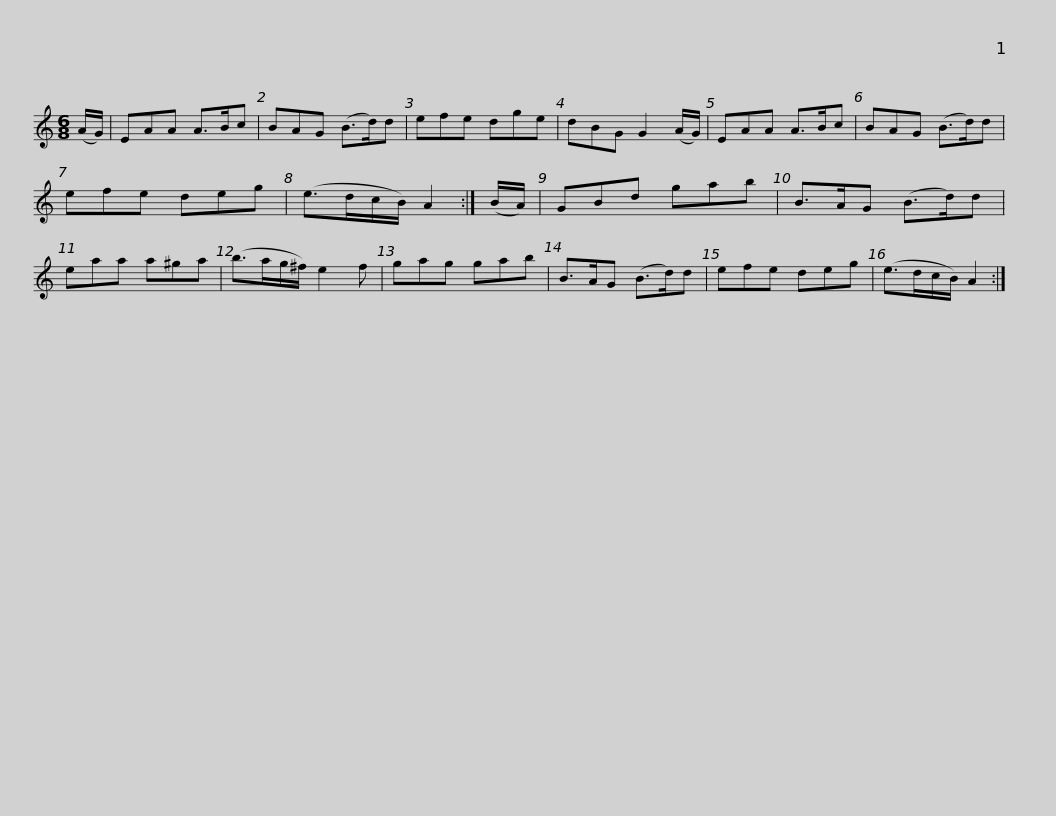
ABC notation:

X:1
L:1/8
M:6/8
I:linebreak $
K:C
V:1 treble
V:1
 (A/G/) | EAA A>Bc | BAG (B>d)d | efe dge | dBG G2 (A/G/) | %5
 EAA A>Bc | BAG (B>d)d | efe deg |$ (e>dc/B/) A2 :| (B/A/) | %10
 GBd gab | B>AG (B>d)d | eaa a^ga | (b>ag/^f/) e2 f | gag gab |$ %15
 B>AG (B>d)d | efe deg | (e>dc/B/) A2 :| %18
